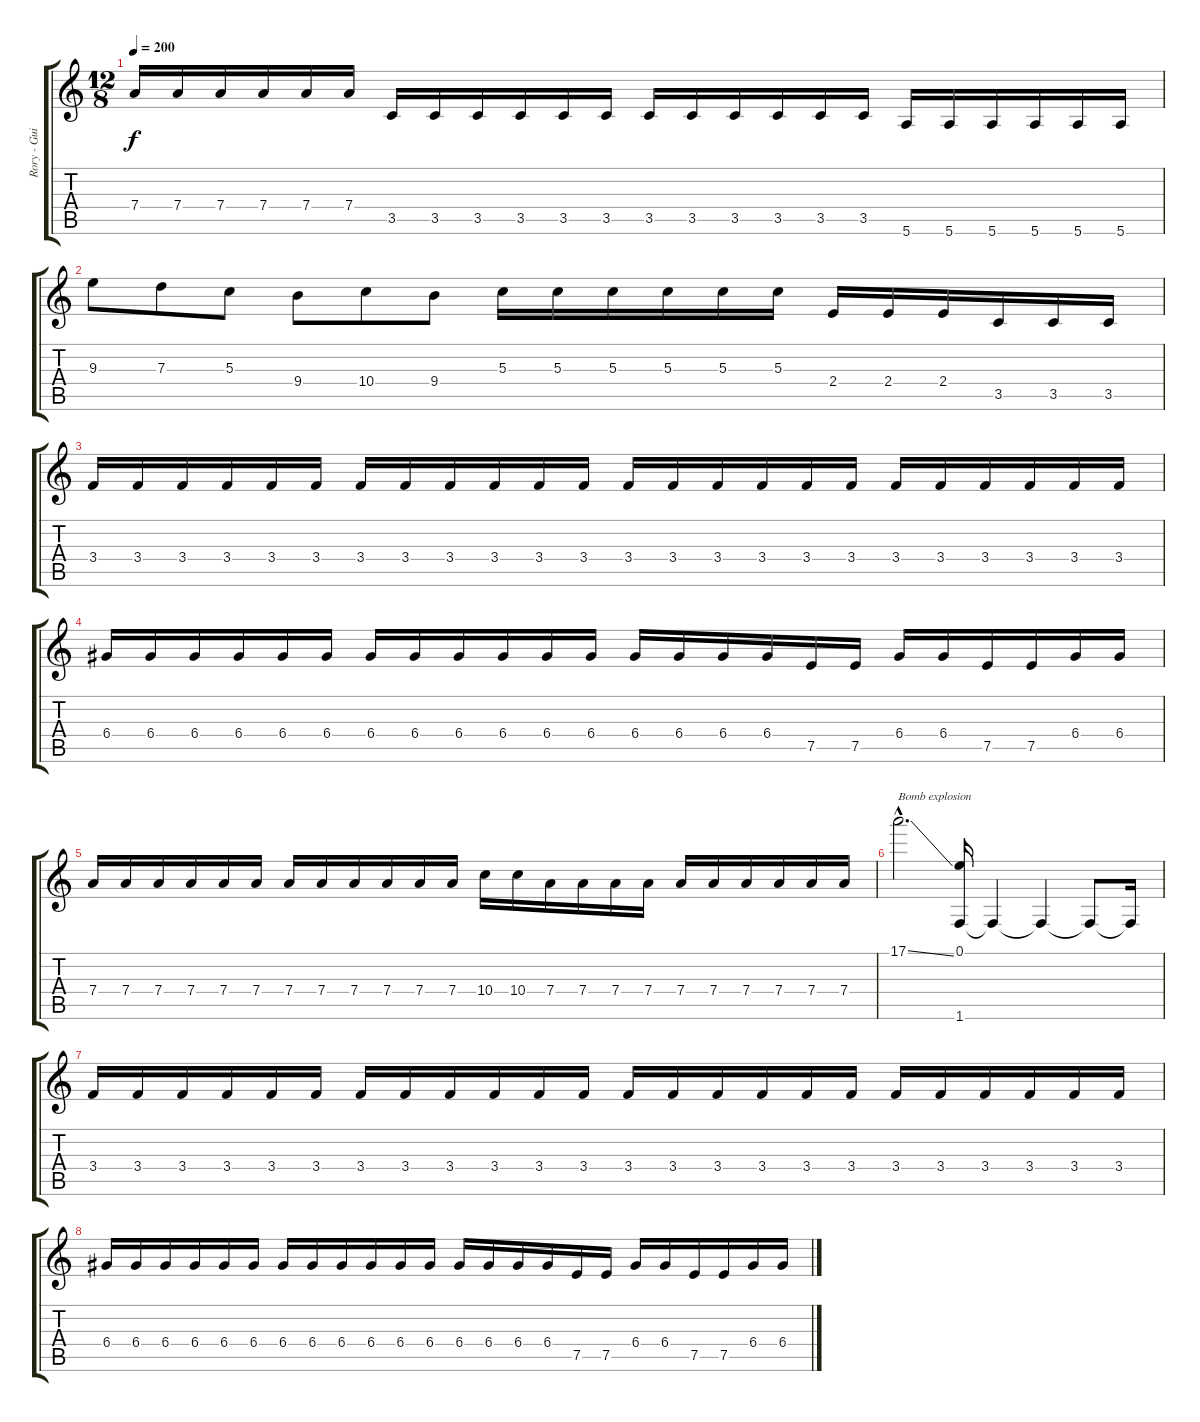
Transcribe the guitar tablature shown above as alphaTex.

\track ("Rory - Guitar" "Rory - Gui") {instrument distortionguitar}
\staff {score tabs}
\tuning (E4 B3 G3 D3 A2 E2) {hide}
\ts (12 8)
\tempo 200
\clef g2
\ks c
7.4.16{dy f} 7.4.16 7.4.16 7.4.16 7.4.16 7.4.16 3.5.16 3.5.16 3.5.16 3.5.16 3.5.16 3.5.16 3.5.16 3.5.16 3.5.16 3.5.16 3.5.16 3.5.16 5.6.16 5.6.16 5.6.16 5.6.16 5.6.16 5.6.16 |
9.3.8 7.3.8 5.3.8 9.4.8 10.4.8 9.4.8 5.3.16 5.3.16 5.3.16 5.3.16 5.3.16 5.3.16 2.4.16 2.4.16 2.4.16 3.5.16 3.5.16 3.5.16 |
3.4.16 3.4.16 3.4.16 3.4.16 3.4.16 3.4.16 3.4.16 3.4.16 3.4.16 3.4.16 3.4.16 3.4.16 3.4.16 3.4.16 3.4.16 3.4.16 3.4.16 3.4.16 3.4.16 3.4.16 3.4.16 3.4.16 3.4.16 3.4.16 |
6.4.16 6.4.16 6.4.16 6.4.16 6.4.16 6.4.16 6.4.16 6.4.16 6.4.16 6.4.16 6.4.16 6.4.16 6.4.16 6.4.16 6.4.16 6.4.16 7.5.16 7.5.16 6.4.16 6.4.16 7.5.16 7.5.16 6.4.16 6.4.16 |
7.4.16 7.4.16 7.4.16 7.4.16 7.4.16 7.4.16 7.4.16 7.4.16 7.4.16 7.4.16 7.4.16 7.4.16 10.4.16 10.4.16 7.4.16 7.4.16 7.4.16 7.4.16 7.4.16 7.4.16 7.4.16 7.4.16 7.4.16 7.4.16 |
17.1{ss hac}.2{d txt "Bomb explosion" volume 16} (0.1 1.6).16{instrument gunshot} 1.6{t}.4 1.6{t}.4 1.6{t}.8 1.6{t}.16 |
3.4.16{instrument distortionguitar} 3.4.16 3.4.16 3.4.16 3.4.16 3.4.16 3.4.16 3.4.16 3.4.16 3.4.16 3.4.16 3.4.16 3.4.16 3.4.16 3.4.16 3.4.16 3.4.16 3.4.16 3.4.16 3.4.16 3.4.16 3.4.16 3.4.16 3.4.16 |
6.4.16 6.4.16 6.4.16 6.4.16 6.4.16 6.4.16 6.4.16 6.4.16 6.4.16 6.4.16 6.4.16 6.4.16 6.4.16 6.4.16 6.4.16 6.4.16 7.5.16 7.5.16 6.4.16 6.4.16 7.5.16 7.5.16 6.4.16 6.4.16
